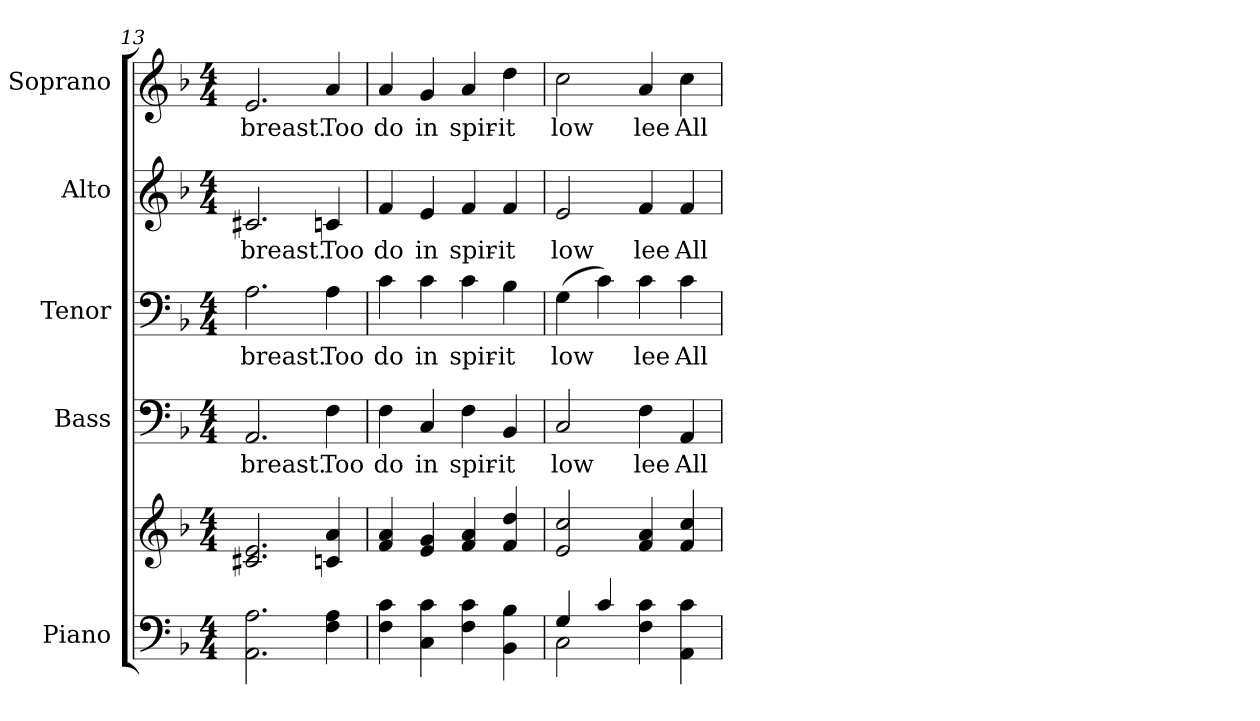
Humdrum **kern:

**kern	**kern	**kern	**text	**kern	**text	**kern	**text	**kern	**text
*part5	*part5	*part4	*part4	*part3	*part3	*part2	*part2	*part1	*part1
*staff6	*staff5	*staff4	*staff4	*staff3	*staff3	*staff2	*staff2	*staff1	*staff1
*I"Piano	*	*I"Bass	*	*I"Tenor	*	*I"Alto	*	*I"Soprano	*
*I'Pno.	*	*I'B.	*	*I'T.	*	*I'A.	*	*I'S.	*
!!LO:PB:g=z
*clefF4	*clefG2	*clefF4	*	*clefF4	*	*clefG2	*	*clefG2	*
*k[b-]	*k[b-]	*k[b-]	*	*k[b-]	*	*k[b-]	*	*k[b-]	*
*F:	*F:	*F:	*	*F:	*	*F:	*	*F:	*
*M4/4	*M4/4	*M4/4	*	*M4/4	*	*M4/4	*	*M4/4	*
=13	=13	=13	=13	=13	=13	=13	=13	=13	=13
!	!	!	!LO:LY:b:color=#000000	!	!	!	!	!	!
!	!	!	!	!	!LO:LY:b:color=#000000	!	!	!	!
!	!	!	!	!	!	!	!LO:LY:b:color=#000000	!	!
!	!	!	!	!	!	!	!	!	!LO:LY:b:color=#000000
2.AAi\ 2.Ai	2.c#Xi/ 2.ei	2.AAi/	breast.	2.Ai\	breast.	2.c#Xi/	breast.	2.ei/	breast.
!	!	!	!LO:LY:b:color=#000000	!	!	!	!	!	!
!	!	!	!	!	!LO:LY:b:color=#000000	!	!	!	!
!	!	!	!	!	!	!	!LO:LY:b:color=#000000	!	!
!	!	!	!	!	!	!	!	!	!LO:LY:b:color=#000000
4Fi\ 4Ai	4cni/ 4ai	4Fi\	Too	4Ai\	Too	4cni/	Too	4ai/	Too
=14	=14	=14	=14	=14	=14	=14	=14	=14	=14
!	!	!	!LO:LY:b:color=#000000	!	!	!	!	!	!
!	!	!	!	!	!LO:LY:b:color=#000000	!	!	!	!
!	!	!	!	!	!	!	!LO:LY:b:color=#000000	!	!
!	!	!	!	!	!	!	!	!	!LO:LY:b:color=#000000
4Fi\ 4ci	4fi/ 4ai	4Fi\	do	4ci\	do	4fi/	do	4ai/	do
!	!	!	!LO:LY:b:color=#000000	!	!	!	!	!	!
!	!	!	!	!	!LO:LY:b:color=#000000	!	!	!	!
!	!	!	!	!	!	!	!LO:LY:b:color=#000000	!	!
!	!	!	!	!	!	!	!	!	!LO:LY:b:color=#000000
4Ci\ 4ci	4ei/ 4gi	4Ci/	in	4ci\	in	4ei/	in	4gi/	in
!	!	!	!LO:LY:b:color=#000000	!	!	!	!	!	!
!	!	!	!	!	!LO:LY:b:color=#000000	!	!	!	!
!	!	!	!	!	!	!	!LO:LY:b:color=#000000	!	!
!	!	!	!	!	!	!	!	!	!LO:LY:b:color=#000000
4Fi\ 4ci	4fi/ 4ai	4Fi\	spir-	4ci\	spir-	4fi/	spir-	4ai/	spir-
!	!	!	!LO:LY:b:color=#000000	!	!	!	!	!	!
!	!	!	!	!	!LO:LY:b:color=#000000	!	!	!	!
!	!	!	!	!	!	!	!LO:LY:b:color=#000000	!	!
!	!	!	!	!	!	!	!	!	!LO:LY:b:color=#000000
4BB-i\ 4B-i	4fi/ 4ddi	4BB-i/	-it	4B-i\	-it	4fi/	-it	4ddi\	-it
!!LO:PB:g=z
=15	=15	=15	=15	=15	=15	=15	=15	=15	=15
*^	*	*	*	*	*	*	*	*	*
!	!	!	!	!LO:LY:b:color=#000000	!	!	!	!	!	!
!	!	!	!	!	!	!LO:LY:b:color=#000000	!	!	!	!
!	!	!	!	!	!	!	!	!LO:LY:b:color=#000000	!	!
!	!	!	!	!	!	!	!	!	!	!LO:LY:b:color=#000000
4Gi/	2Ci\	2ei/ 2cci	2Ci/	low	(4Gi\	low	2ei/	low	2cci\	low
4ci/	.	.	.	.	4ci\)	.	.	.	.	.
!	!	!	!	!LO:LY:b:color=#000000	!	!	!	!	!	!
!	!	!	!	!	!	!LO:LY:b:color=#000000	!	!	!	!
!	!	!	!	!	!	!	!	!LO:LY:b:color=#000000	!	!
!	!	!	!	!	!	!	!	!	!	!LO:LY:b:color=#000000
4Fi\ 4ci	2ryy	4fi/ 4ai	4Fi\	lee	4ci\	lee	4fi/	lee	4ai/	lee
!	!	!	!	!LO:LY:b:color=#000000	!	!	!	!	!	!
!	!	!	!	!	!	!LO:LY:b:color=#000000	!	!	!	!
!	!	!	!	!	!	!	!	!LO:LY:b:color=#000000	!	!
!	!	!	!	!	!	!	!	!	!	!LO:LY:b:color=#000000
4AAi\ 4ci	.	4fi/ 4cci	4AAi/	All	4ci\	All	4fi/	All	4cci\	All
*v	*v	*	*	*	*	*	*	*	*	*
=	=	=	=	=	=	=	=	=	=
*-	*-	*-	*-	*-	*-	*-	*-	*-	*-
